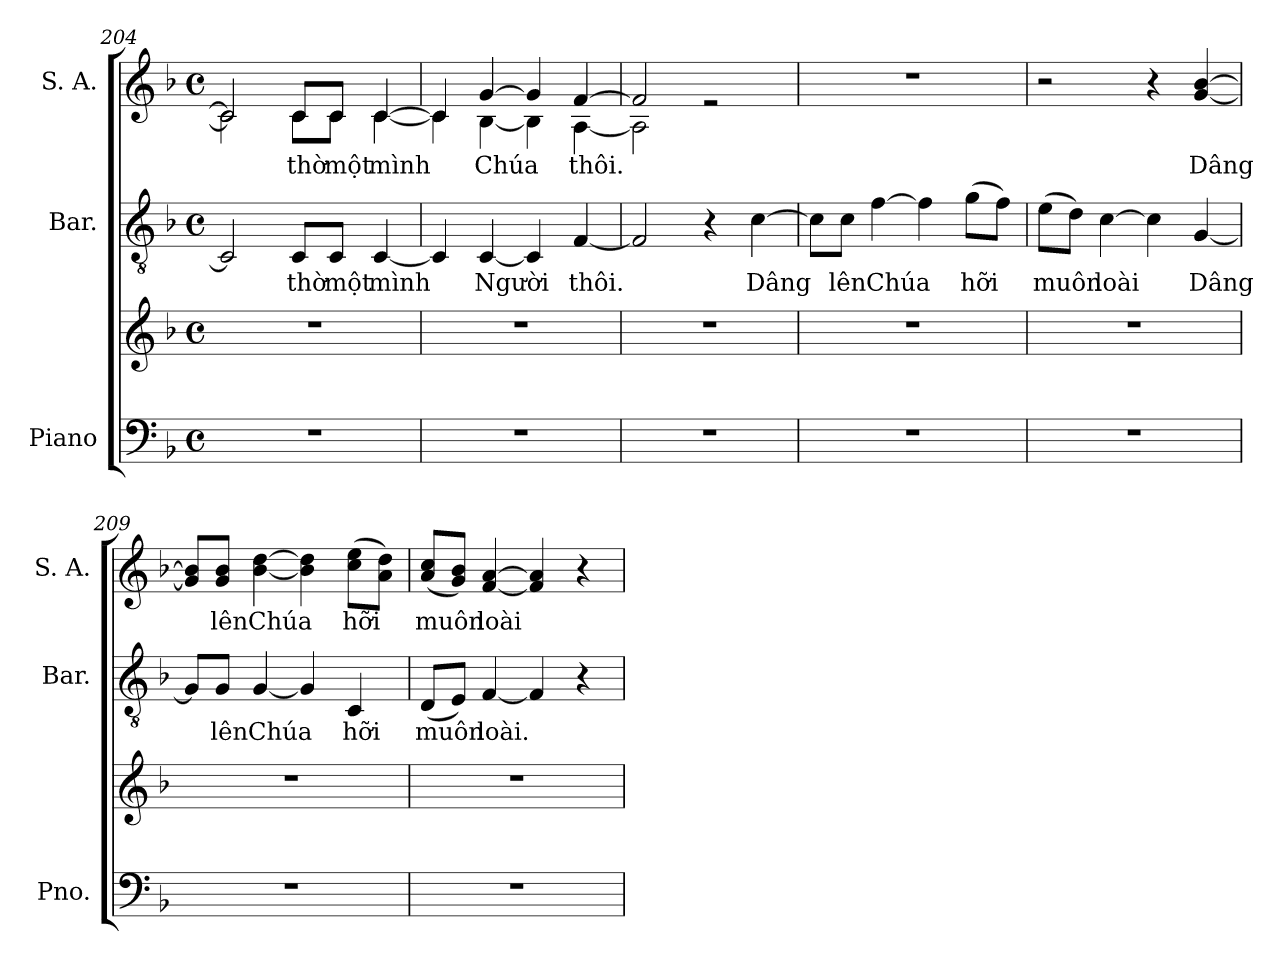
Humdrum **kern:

**kern	**kern	**kern	**text	**kern	**text
*part3	*part3	*part2	*part2	*part1	*part1
*staff4	*staff3	*staff2	*staff2	*staff1	*staff1
*I"Piano	*	*I"Bar.	*	*I"S. A.	*
*I'Pno.	*	*I'Bar.	*	*I'S. A.	*
*clefF4	*clefG2	*clefGv2	*	*clefG2	*
*k[b-]	*k[b-]	*k[b-]	*	*k[b-]	*
*F:	*F:	*F:	*	*F:	*
*M4/4	*M4/4	*M4/4	*	*M4/4	*
*met(c)	*met(c)	*met(c)	*	*met(c)	*
=204	=204	=204	=204	=204	=204
*	*	*	*	*^	*
1r	1r	2C/]	.	2c/]	2c\]	.
!	!	!	!LO:LY:b	!	!	!LO:LY:b
.	.	8C/L	thờ	8c/L	8c\L	thờ
!	!	!	!LO:LY:b	!	!	!LO:LY:b
.	.	8C/J	một	8c/J	8c\J	một
!	!	!	!LO:LY:b	!	!	!LO:LY:b
.	.	[4C/	mình	[4c/	[4c\	mình
!!LO:PB:g=z	!!
=205	=205	=205	=205	=205	=205	=205
1r	1r	4C/]	.	4c/]	4c\]	.
!	!	!	!LO:LY:b	!	!	!LO:LY:b
.	.	[4C/	Người	[4g/	[4B-\	Chúa
.	.	4C/]	.	4g/]	4B-\]	.
!	!	!	!LO:LY:b	!	!	!LO:LY:b
.	.	[4F/	thôi.	[4f/	[4A\	thôi.
=206	=206	=206	=206	=206	=206	=206
1r	1r	2F/]	.	2f/]	2A\]	.
.	.	4r	.	2re	2ryy	.
!	!	!	!LO:LY:b	!	!	!
.	.	[4c\	Dâng	.	.	.
*	*	*	*	*v	*v	*
=207	=207	=207	=207	=207	=207
1r	1r	8c\L]	.	1r	.
!	!	!	!LO:LY:b	!	!
.	.	8c\J	lên	.	.
!	!	!	!LO:LY:b	!	!
.	.	[4f\	Chúa	.	.
.	.	4f\]	.	.	.
!	!	!	!LO:LY:b	!	!
.	.	(8g\L	hỡi	.	.
.	.	8f\J)	.	.	.
=208	=208	=208	=208	=208	=208
!	!	!	!LO:LY:b	!	!
1r	1r	(8e\L	muôn	2r	.
.	.	8d\J)	.	.	.
!	!	!	!LO:LY:b	!	!
.	.	[4c\	loài	.	.
.	.	4c\]	.	4r	.
!	!	!	!LO:LY:b	!	!LO:LY:b
.	.	[4G/	Dâng	[4g/ [4b-/	Dâng
!!LO:LB:g=z
=209	=209	=209	=209	=209	=209
1r	1r	8G/L]	.	8g/] 8b-/]L	.
!	!	!	!LO:LY:b	!	!LO:LY:b
.	.	8G/J	lên	8g/ 8b-/J	lên
!	!	!	!LO:LY:b	!	!LO:LY:b
.	.	[4G/	Chúa	[4b-\ [4dd\	Chúa
.	.	4G/]	.	4b-\] 4dd\]	.
!	!	!	!LO:LY:b	!	!LO:LY:b
.	.	4C/	hỡi	(8cc\ 8ee\L	hỡi
.	.	.	.	8a\ 8dd\J)	.
=210	=210	=210	=210	=210	=210
!	!	!	!LO:LY:b	!	!LO:LY:b
1r	1r	(8D/L	muôn	(8a/ 8cc/L	muôn
.	.	8E/J)	.	8g/ 8b-/J)	.
!	!	!	!LO:LY:b	!	!LO:LY:b
.	.	[4F/	loài.	[4f/ [4a/	loài
.	.	4F/]	.	4f/] 4a/]	.
.	.	4r	.	4r	.
=	=	=	=	=	=
*-	*-	*-	*-	*-	*-
